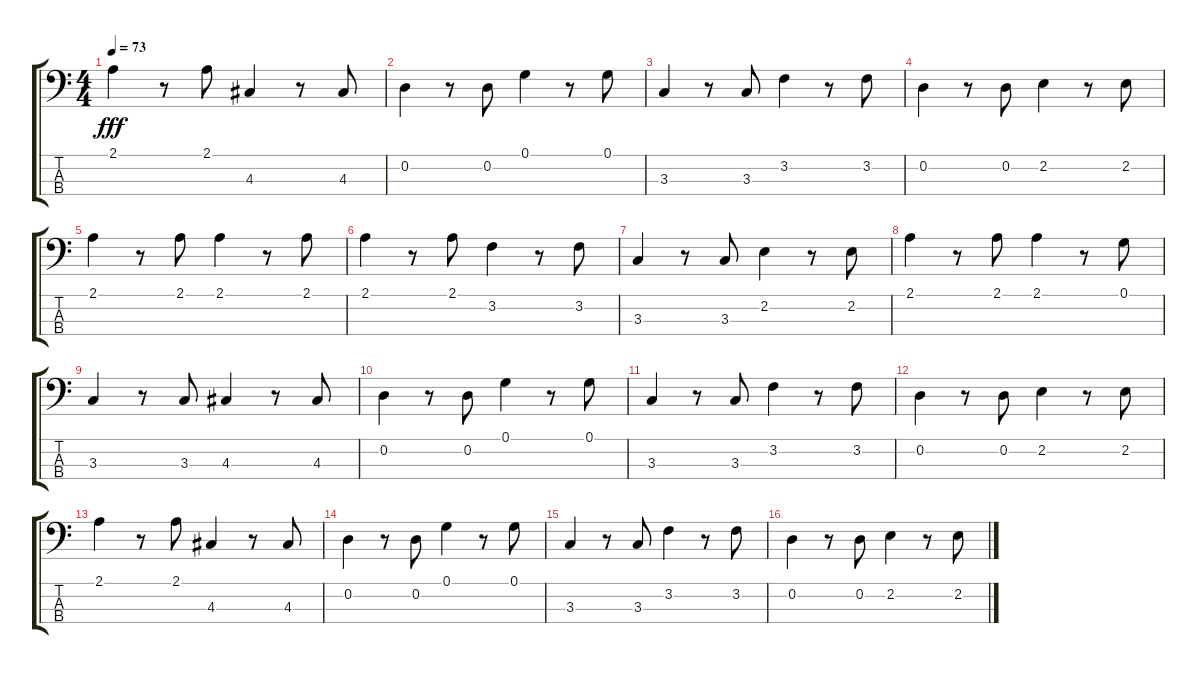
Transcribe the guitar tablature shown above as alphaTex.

\track "" {instrument fretlessbass}
\staff {score tabs}
\tuning (G2 D2 A1 E1) {hide}
\ts (4 4)
\tempo 73
\clef f4
\ks c
2.1.4{dy fff} r.8 2.1.8 4.3.4 r.8 4.3.8 |
0.2.4 r.8 0.2.8 0.1.4 r.8 0.1.8 |
3.3.4 r.8 3.3.8 3.2.4 r.8 3.2.8 |
0.2.4 r.8 0.2.8 2.2.4 r.8 2.2.8 |
2.1.4 r.8 2.1.8 2.1.4 r.8 2.1.8 |
2.1.4 r.8 2.1.8 3.2.4 r.8 3.2.8 |
3.3.4 r.8 3.3.8 2.2.4 r.8 2.2.8 |
2.1.4 r.8 2.1.8 2.1.4 r.8 0.1.8 |
3.3.4 r.8 3.3.8 4.3.4 r.8 4.3.8 |
0.2.4 r.8 0.2.8 0.1.4 r.8 0.1.8 |
3.3.4 r.8 3.3.8 3.2.4 r.8 3.2.8 |
0.2.4 r.8 0.2.8 2.2.4 r.8 2.2.8 |
2.1.4 r.8 2.1.8 4.3.4 r.8 4.3.8 |
0.2.4 r.8 0.2.8 0.1.4 r.8 0.1.8 |
3.3.4 r.8 3.3.8 3.2.4 r.8 3.2.8 |
0.2.4 r.8 0.2.8 2.2.4 r.8 2.2.8
